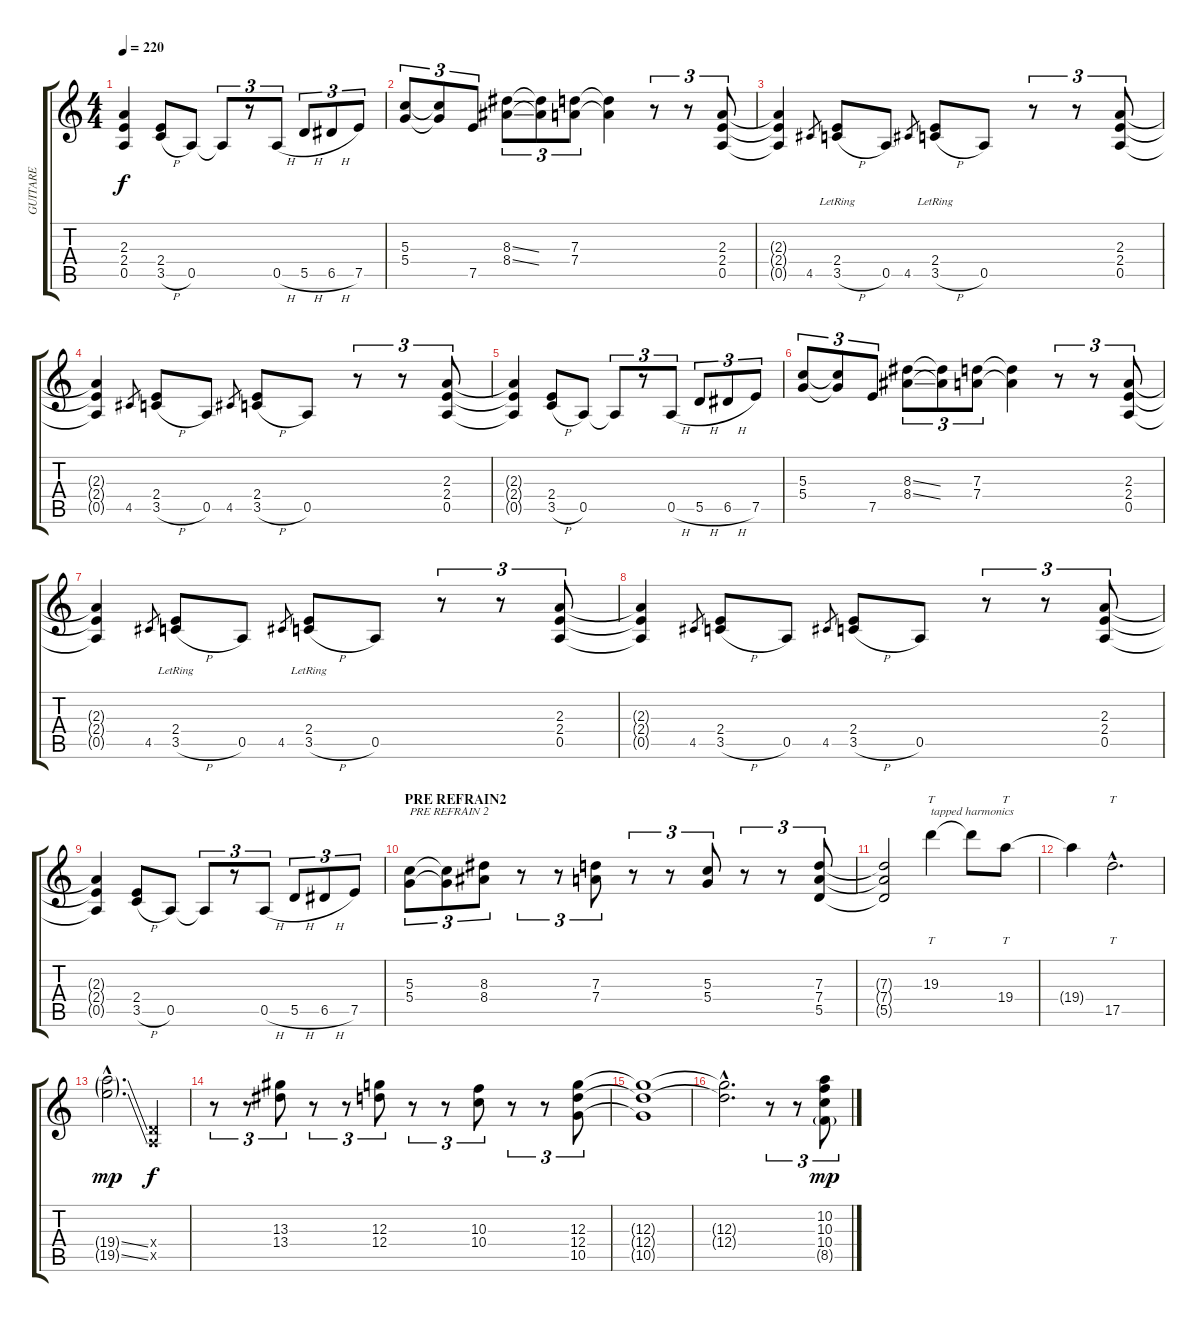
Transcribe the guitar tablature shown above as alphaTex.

\track ("GUITARE" "GUITARE") {instrument distortionguitar}
\staff {score tabs}
\tuning (E4 B3 G3 D3 A2 E2) {hide}
\ts (4 4)
\tempo 220
\clef g2
\ks c
(2.3{t} 2.4{t} 0.5{t}).4{dy f} (2.4 3.5{h}).8 0.5.8 0.5{t}.8{tu (3 2)} r.8{tu (3 2)} 0.5{h}.8{tu (3 2)} 5.5{h}.8{tu (3 2)} 6.5{h}.8{tu (3 2)} 7.5.8{tu (3 2)} |
(5.3 5.4).8{tu (3 2)} (5.3{t} 5.4{t}).8{tu (3 2)} 7.5.8{tu (3 2)} (8.3{ss} 8.4{ss}).8{tu (3 2)} (8.3{t} 8.4{t}).8{tu (3 2)} (7.3 7.4).8{tu (3 2)} (7.3{t} 7.4{t}).4 r.8{tu (3 2)} r.8{tu (3 2)} (2.3 2.4 0.5).8{tu (3 2)} |
(2.3{t} 2.4{t} 0.5{t}).4 4.5.8{gr} (2.4{lr} 3.5{h}).8 0.5.8 4.5.8{gr} (2.4{lr} 3.5{h}).8 0.5.8 r.8{tu (3 2)} r.8{tu (3 2)} (2.3 2.4 0.5).8{tu (3 2)} |
(2.3{t} 2.4{t} 0.5{t}).4 4.5.8{gr} (2.4 3.5{h}).8 0.5.8 4.5.8{gr} (2.4 3.5{h}).8 0.5.8 r.8{tu (3 2)} r.8{tu (3 2)} (2.3 2.4 0.5).8{tu (3 2)} |
(2.3{t} 2.4{t} 0.5{t}).4 (2.4 3.5{h}).8 0.5.8 0.5{t}.8{tu (3 2)} r.8{tu (3 2)} 0.5{h}.8{tu (3 2)} 5.5{h}.8{tu (3 2)} 6.5{h}.8{tu (3 2)} 7.5.8{tu (3 2)} |
(5.3 5.4).8{tu (3 2)} (5.3{t} 5.4{t}).8{tu (3 2)} 7.5.8{tu (3 2)} (8.3{ss} 8.4{ss}).8{tu (3 2)} (8.3{t} 8.4{t}).8{tu (3 2)} (7.3 7.4).8{tu (3 2)} (7.3{t} 7.4{t}).4 r.8{tu (3 2)} r.8{tu (3 2)} (2.3 2.4 0.5).8{tu (3 2)} |
(2.3{t} 2.4{t} 0.5{t}).4 4.5.8{gr} (2.4{lr} 3.5{h}).8 0.5.8 4.5.8{gr} (2.4{lr} 3.5{h}).8 0.5.8 r.8{tu (3 2)} r.8{tu (3 2)} (2.3 2.4 0.5).8{tu (3 2)} |
(2.3{t} 2.4{t} 0.5{t}).4 4.5.8{gr} (2.4 3.5{h}).8 0.5.8 4.5.8{gr} (2.4 3.5{h}).8 0.5.8 r.8{tu (3 2)} r.8{tu (3 2)} (2.3 2.4 0.5).8{tu (3 2)} |
(2.3{t} 2.4{t} 0.5{t}).4 (2.4 3.5{h}).8 0.5.8 0.5{t}.8{tu (3 2)} r.8{tu (3 2)} 0.5{h}.8{tu (3 2)} 5.5{h}.8{tu (3 2)} 6.5{h}.8{tu (3 2)} 7.5.8{tu (3 2)} |
\section ("" "PRE REFRAIN2")
(5.3 5.4).8{tu (3 2) txt "PRE REFRAIN 2"} (5.3{t} 5.4{t}).8{tu (3 2)} (8.3 8.4).8{tu (3 2)} r.8{tu (3 2)} r.8{tu (3 2)} (7.3 7.4).8{tu (3 2)} r.8{tu (3 2)} r.8{tu (3 2)} (5.3 5.4).8{tu (3 2)} r.8{tu (3 2)} r.8{tu (3 2)} (7.3 7.4 5.5).8{tu (3 2)} |
(7.3{t} 7.4{t} 5.5{t}).2 19.3.4{tt txt "tapped harmonics"} 19.3{t}.8 19.4.8{tt} |
19.4{t}.4 17.5{hac}.2{tt d} |
(19.4{ss g hac} 19.5{ss g hac}).2{d dy mp} (0.4{x} 0.5{x}).4{dy f} |
r.8{tu (3 2)} r.8{tu (3 2)} (13.3 13.4).8{tu (3 2)} r.8{tu (3 2)} r.8{tu (3 2)} (12.3 12.4).8{tu (3 2)} r.8{tu (3 2)} r.8{tu (3 2)} (10.3 10.4).8{tu (3 2)} r.8{tu (3 2)} r.8{tu (3 2)} (12.3 12.4 10.5).8{tu (3 2)} |
(12.3{t} 12.4{t} 10.5{t}).1 |
(12.3{hac t} 12.4{hac t}).2{d} r.8{tu (3 2)} r.8{tu (3 2)} (10.2 10.3 10.4 8.5{g}).8{tu (3 2) dy mp}
